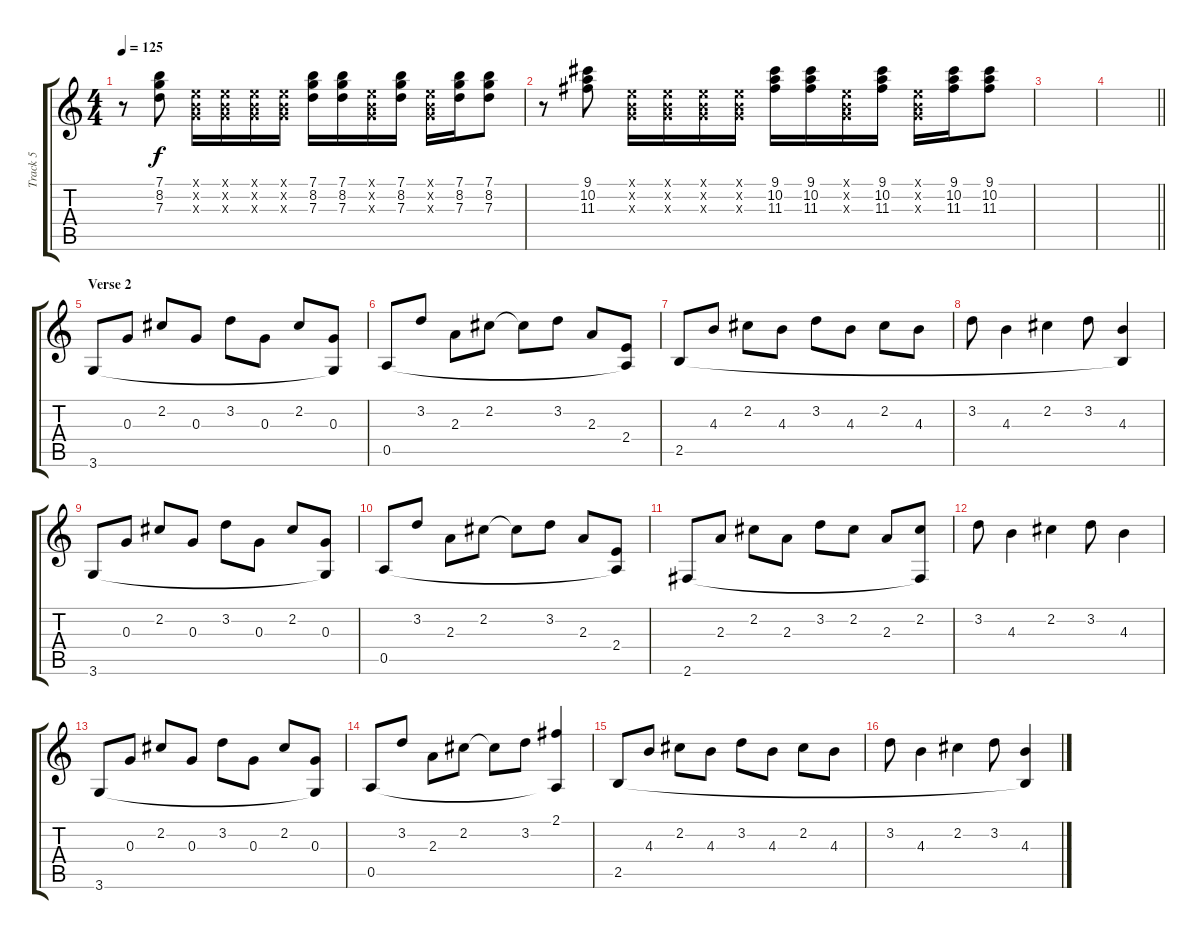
\track ("Track 5" "Track 5") {instrument electricguitarjazz}
\staff {score tabs}
\tuning (E4 B3 G3 D3 A2 E2) {hide}
\ts (4 4)
\tempo 125
\clef g2
\ks c
r.8{dy f} (7.1 8.2 7.3).8 (0.1{x} 0.2{x} 0.3{x}).16 (0.1{x} 0.2{x} 0.3{x}).16 (0.1{x} 0.2{x} 0.3{x}).16 (0.1{x} 0.2{x} 0.3{x}).16 (7.1 8.2 7.3).16 (7.1 8.2 7.3).16 (0.1{x} 0.2{x} 0.3{x}).16 (7.1 8.2 7.3).16 (0.1{x} 0.2{x} 0.3{x}).16 (7.1 8.2 7.3).16 (7.1 8.2 7.3).8 |
r.8 (9.1 10.2 11.3).8 (0.1{x} 0.2{x} 0.3{x}).16 (0.1{x} 0.2{x} 0.3{x}).16 (0.1{x} 0.2{x} 0.3{x}).16 (0.1{x} 0.2{x} 0.3{x}).16 (9.1 10.2 11.3).16 (9.1 10.2 11.3).16 (0.1{x} 0.2{x} 0.3{x}).16 (9.1 10.2 11.3).16 (0.1{x} 0.2{x} 0.3{x}).16 (9.1 10.2 11.3).16 (9.1 10.2 11.3).8 |
|
\barLineRight lightlight
|
\section ("" "Verse 2")
3.6.8 0.3.8 2.2.8 0.3.8 3.2.8 0.3.8 2.2.8 (0.3 3.6{t}).8 |
0.5.8 3.2.8 2.3.8 2.2.8 2.2{t}.8 3.2.8 2.3.8 (2.4 0.5{t}).8 |
2.5.8 4.3.8 2.2.8 4.3.8 3.2.8 4.3.8 2.2.8 4.3.8 |
3.2.8 4.3.4 2.2.4 3.2.8 (4.3 2.5{t}).4 |
3.6.8 0.3.8 2.2.8 0.3.8 3.2.8 0.3.8 2.2.8 (0.3 3.6{t}).8 |
0.5.8 3.2.8 2.3.8 2.2.8 2.2{t}.8 3.2.8 2.3.8 (2.4 0.5{t}).8 |
2.6.8 2.3.8 2.2.8 2.3.8 3.2.8 2.2.8 2.3.8 (2.2 2.6{t}).8 |
3.2.8 4.3.4 2.2.4 3.2.8 4.3.4 |
3.6.8 0.3.8 2.2.8 0.3.8 3.2.8 0.3.8 2.2.8 (0.3 3.6{t}).8 |
0.5.8 3.2.8 2.3.8 2.2.8 2.2{t}.8 3.2.8 (2.1 0.5{t}).4 |
2.5.8 4.3.8 2.2.8 4.3.8 3.2.8 4.3.8 2.2.8 4.3.8 |
3.2.8 4.3.4 2.2.4 3.2.8 (4.3 2.5{t}).4
